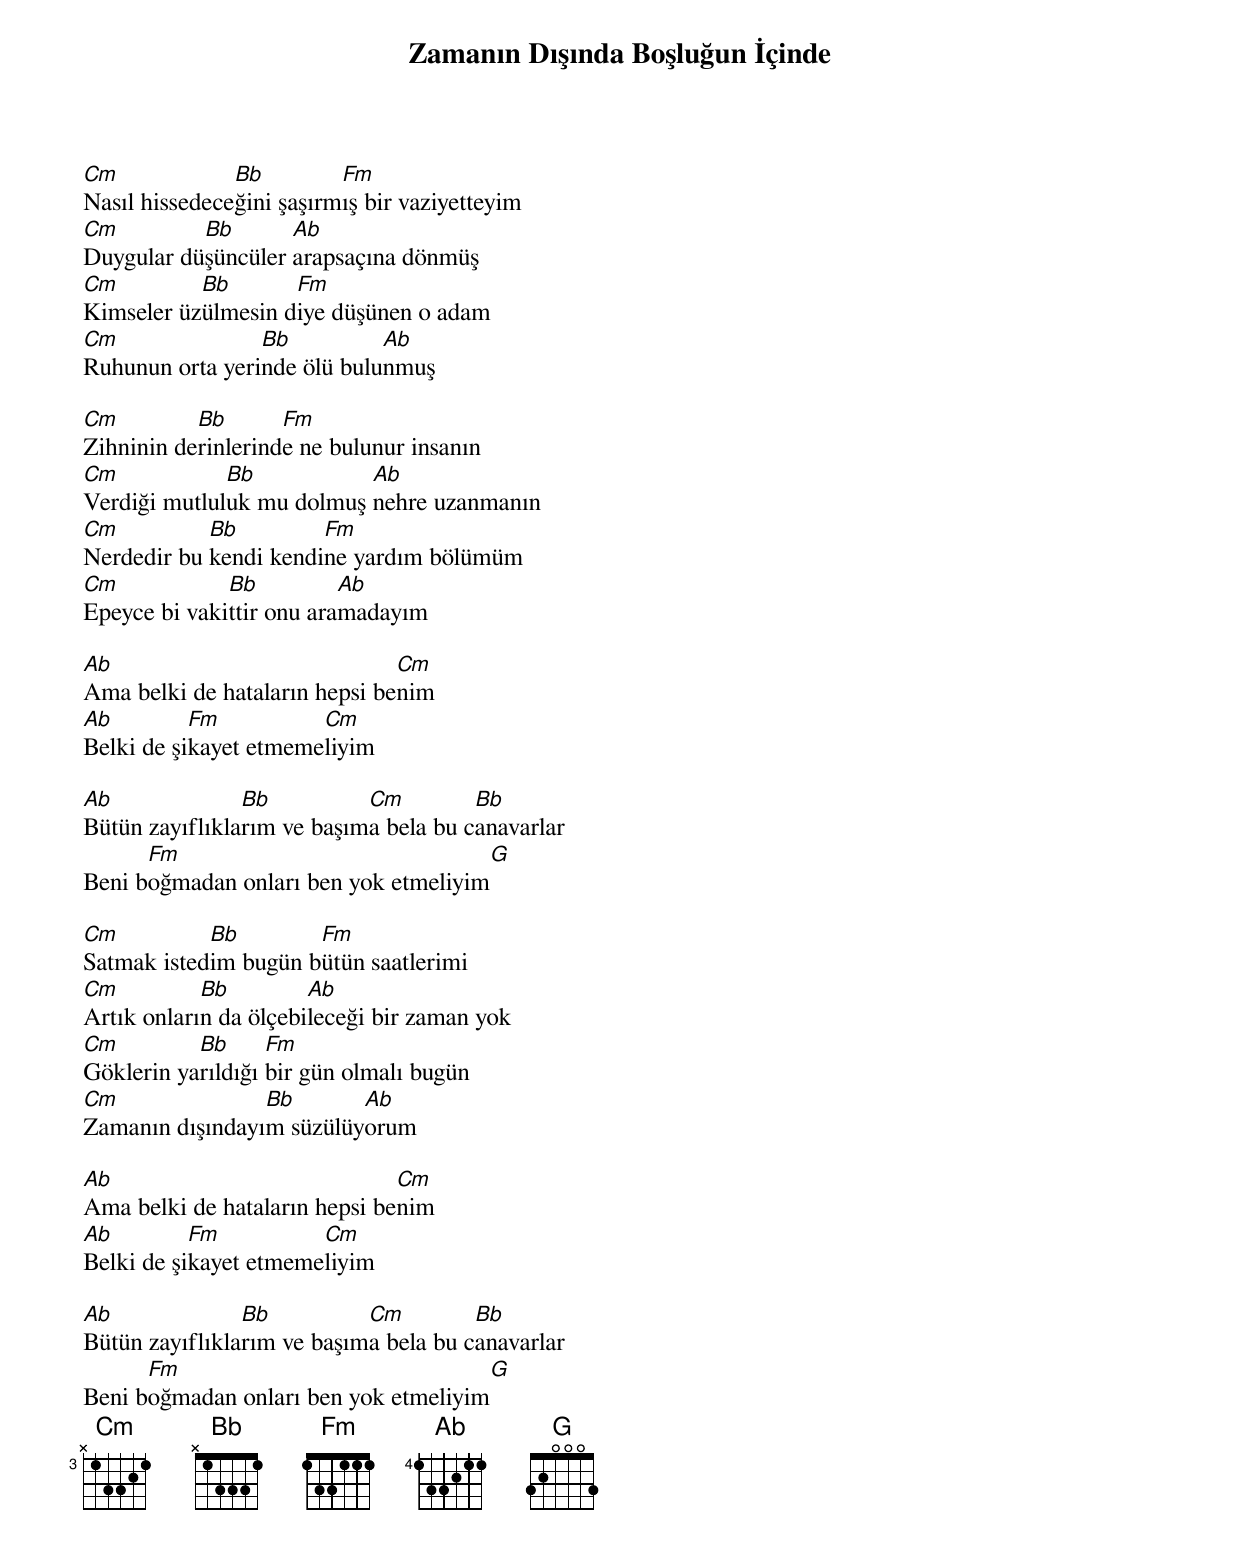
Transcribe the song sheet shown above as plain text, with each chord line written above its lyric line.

{title: Zamanın Dışında Boşluğun İçinde}
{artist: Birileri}

Cm             Bb         Fm
Nasıl hissedeceğini şaşırmış bir vaziyetteyim
Cm         Bb       Ab
Duygular düşüncüler arapsaçına dönmüş
Cm         Bb       Fm
Kimseler üzülmesin diye düşünen o adam
Cm               Bb          Ab
Ruhunun orta yerinde ölü bulunmuş

Cm         Bb       Fm
Zihninin derinlerinde ne bulunur insanın
Cm            Bb           Ab
Verdiği mutluluk mu dolmuş nehre uzanmanın
Cm          Bb         Fm
Nerdedir bu kendi kendine yardım bölümüm
Cm            Bb          Ab
Epeyce bi vakittir onu aramadayım

Ab                             Cm
Ama belki de hataların hepsi benim
Ab         Fm          Cm
Belki de şikayet etmemeliyim

Ab              Bb          Cm         Bb
Bütün zayıflıklarım ve başıma bela bu canavarlar
      Fm                              G
Beni boğmadan onları ben yok etmeliyim

Cm          Bb        Fm
Satmak istedim bugün bütün saatlerimi
Cm          Bb         Ab
Artık onların da ölçebileceği bir zaman yok
Cm         Bb      Fm
Göklerin yarıldığı bir gün olmalı bugün
Cm               Bb       Ab
Zamanın dışındayım süzülüyorum

Ab                             Cm
Ama belki de hataların hepsi benim
Ab         Fm          Cm
Belki de şikayet etmemeliyim

Ab              Bb          Cm         Bb
Bütün zayıflıklarım ve başıma bela bu canavarlar
      Fm                              G
Beni boğmadan onları ben yok etmeliyim
